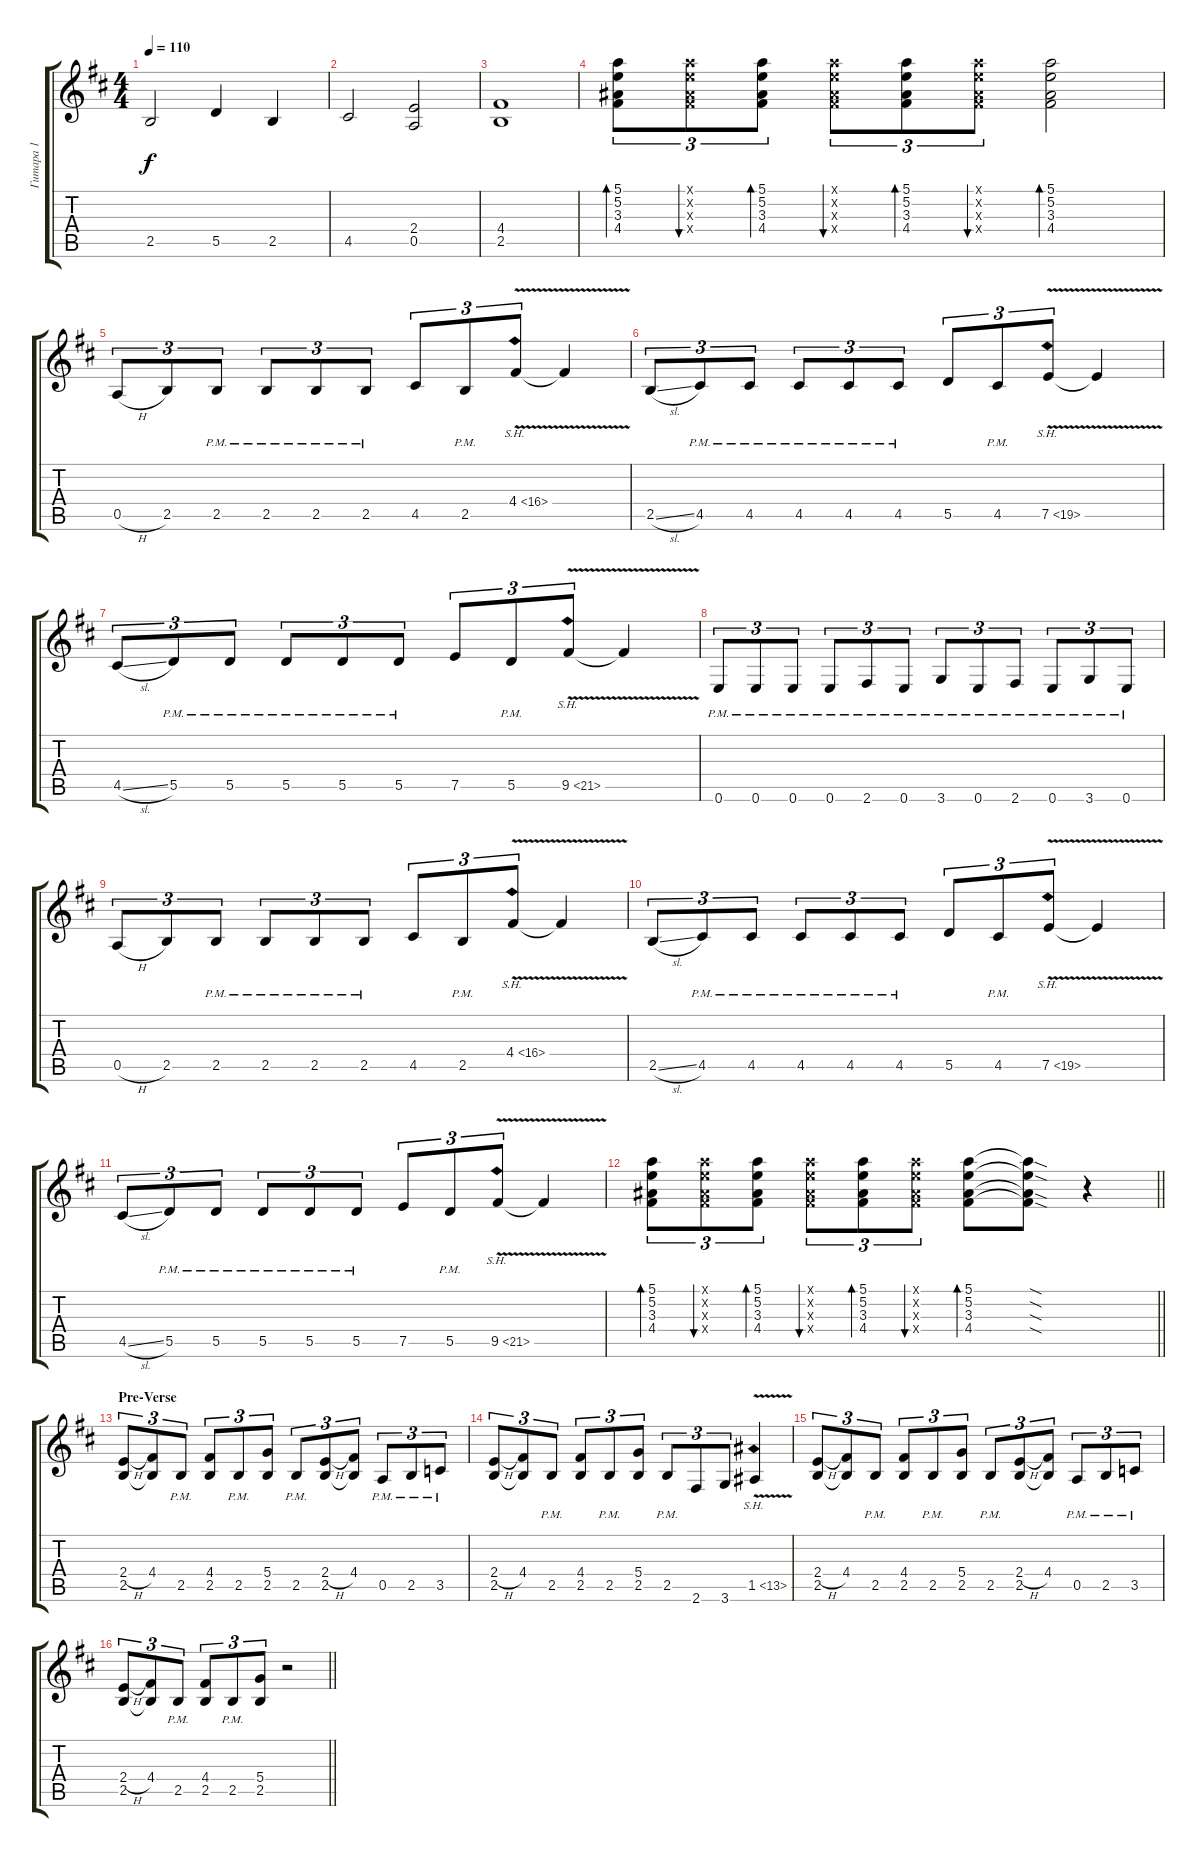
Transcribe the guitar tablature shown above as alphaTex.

\track ("Гитара 1" "Гитара 1") {instrument distortionguitar}
\staff {score tabs}
\tuning (E4 B3 G3 D3 A2 E2) {hide}
\ts (4 4)
\tempo 110
\clef g2
\ks bminor
2.5.2{dy f} 5.5.4 2.5.4 |
4.5.2 (2.4 0.5).2 |
(4.4 2.5).1 |
(5.1 5.2 3.3 4.4).8{tu (3 2) bd 60} (5.1{x} 5.2{x} 3.3{x} 4.4{x}).8{tu (3 2) bu 60} (5.1 5.2 3.3 4.4).8{tu (3 2) bd 60} (5.1{x} 5.2{x} 3.3{x} 4.4{x}).8{tu (3 2) bu 60} (5.1 5.2 3.3 4.4).8{tu (3 2) bd 60} (5.1{x} 5.2{x} 3.3{x} 4.4{x}).8{tu (3 2) bu 60} (5.1 5.2 3.3 4.4).2{bd 60} |
0.5{h}.8{tu (3 2)} 2.5.8{tu (3 2)} 2.5{pm}.8{tu (3 2)} 2.5{pm}.8{tu (3 2)} 2.5{pm}.8{tu (3 2)} 2.5{pm}.8{tu (3 2)} 4.5.8{tu (3 2)} 2.5{pm}.8{tu (3 2)} 4.4{sh 12 v}.8{tu (3 2)} 4.4{t}.4 |
2.5{sl}.8{tu (3 2)} 4.5{pm}.8{tu (3 2)} 4.5{pm}.8{tu (3 2)} 4.5{pm}.8{tu (3 2)} 4.5{pm}.8{tu (3 2)} 4.5{pm}.8{tu (3 2)} 5.5.8{tu (3 2)} 4.5{pm}.8{tu (3 2)} 7.5{sh 12 v}.8{tu (3 2)} 7.5{t}.4 |
4.5{sl}.8{tu (3 2)} 5.5{pm}.8{tu (3 2)} 5.5{pm}.8{tu (3 2)} 5.5{pm}.8{tu (3 2)} 5.5{pm}.8{tu (3 2)} 5.5{pm}.8{tu (3 2)} 7.5.8{tu (3 2)} 5.5{pm}.8{tu (3 2)} 9.5{sh 12 v}.8{tu (3 2)} 9.5{t}.4 |
0.6{pm}.8{tu (3 2)} 0.6{pm}.8{tu (3 2)} 0.6{pm}.8{tu (3 2)} 0.6{pm}.8{tu (3 2)} 2.6{pm}.8{tu (3 2)} 0.6{pm}.8{tu (3 2)} 3.6{pm}.8{tu (3 2)} 0.6{pm}.8{tu (3 2)} 2.6{pm}.8{tu (3 2)} 0.6{pm}.8{tu (3 2)} 3.6{pm}.8{tu (3 2)} 0.6{pm}.8{tu (3 2)} |
0.5{h}.8{tu (3 2)} 2.5.8{tu (3 2)} 2.5{pm}.8{tu (3 2)} 2.5{pm}.8{tu (3 2)} 2.5{pm}.8{tu (3 2)} 2.5{pm}.8{tu (3 2)} 4.5.8{tu (3 2)} 2.5{pm}.8{tu (3 2)} 4.4{sh 12 v}.8{tu (3 2)} 4.4{t}.4 |
2.5{sl}.8{tu (3 2)} 4.5{pm}.8{tu (3 2)} 4.5{pm}.8{tu (3 2)} 4.5{pm}.8{tu (3 2)} 4.5{pm}.8{tu (3 2)} 4.5{pm}.8{tu (3 2)} 5.5.8{tu (3 2)} 4.5{pm}.8{tu (3 2)} 7.5{sh 12 v}.8{tu (3 2)} 7.5{t}.4 |
4.5{sl}.8{tu (3 2)} 5.5{pm}.8{tu (3 2)} 5.5{pm}.8{tu (3 2)} 5.5{pm}.8{tu (3 2)} 5.5{pm}.8{tu (3 2)} 5.5{pm}.8{tu (3 2)} 7.5.8{tu (3 2)} 5.5{pm}.8{tu (3 2)} 9.5{sh 12 v}.8{tu (3 2)} 9.5{t}.4 |
\barLineRight lightlight
(5.1 5.2 3.3 4.4).8{tu (3 2) bd 60} (5.1{x} 5.2{x} 3.3{x} 4.4{x}).8{tu (3 2) bu 60} (5.1 5.2 3.3 4.4).8{tu (3 2) bd 60} (5.1{x} 5.2{x} 3.3{x} 4.4{x}).8{tu (3 2) bu 60} (5.1 5.2 3.3 4.4).8{tu (3 2) bd 60} (5.1{x} 5.2{x} 3.3{x} 4.4{x}).8{tu (3 2) bu 60} (5.1 5.2 3.3 4.4).8{bd 60} (5.1{sod t} 5.2{sod t} 3.3{sod t} 4.4{sod t}).8 r.4 |
\section ("" "Pre-Verse")
(2.4{h} 2.5).8{tu (3 2)} (4.4 2.5{t}).8{tu (3 2)} 2.5{pm}.8{tu (3 2)} (4.4 2.5).8{tu (3 2)} 2.5{pm}.8{tu (3 2)} (5.4 2.5).8{tu (3 2)} 2.5{pm}.8{tu (3 2)} (2.4{h} 2.5).8{tu (3 2)} (4.4 2.5{t}).8{tu (3 2)} 0.5{pm}.8{tu (3 2)} 2.5{pm}.8{tu (3 2)} 3.5{pm}.8{tu (3 2)} |
(2.4{h} 2.5).8{tu (3 2)} (4.4 2.5{t}).8{tu (3 2)} 2.5{pm}.8{tu (3 2)} (4.4 2.5).8{tu (3 2)} 2.5{pm}.8{tu (3 2)} (5.4 2.5).8{tu (3 2)} 2.5{pm}.8{tu (3 2)} 2.6.8{tu (3 2)} 3.6.8{tu (3 2)} 1.5{sh 12 v}.4 |
(2.4{h} 2.5).8{tu (3 2)} (4.4 2.5{t}).8{tu (3 2)} 2.5{pm}.8{tu (3 2)} (4.4 2.5).8{tu (3 2)} 2.5{pm}.8{tu (3 2)} (5.4 2.5).8{tu (3 2)} 2.5{pm}.8{tu (3 2)} (2.4{h} 2.5).8{tu (3 2)} (4.4 2.5{t}).8{tu (3 2)} 0.5{pm}.8{tu (3 2)} 2.5{pm}.8{tu (3 2)} 3.5{pm}.8{tu (3 2)} |
\barLineRight lightlight
(2.4{h} 2.5).8{tu (3 2)} (4.4 2.5{t}).8{tu (3 2)} 2.5{pm}.8{tu (3 2)} (4.4 2.5).8{tu (3 2)} 2.5{pm}.8{tu (3 2)} (5.4 2.5).8{tu (3 2)} r.2
